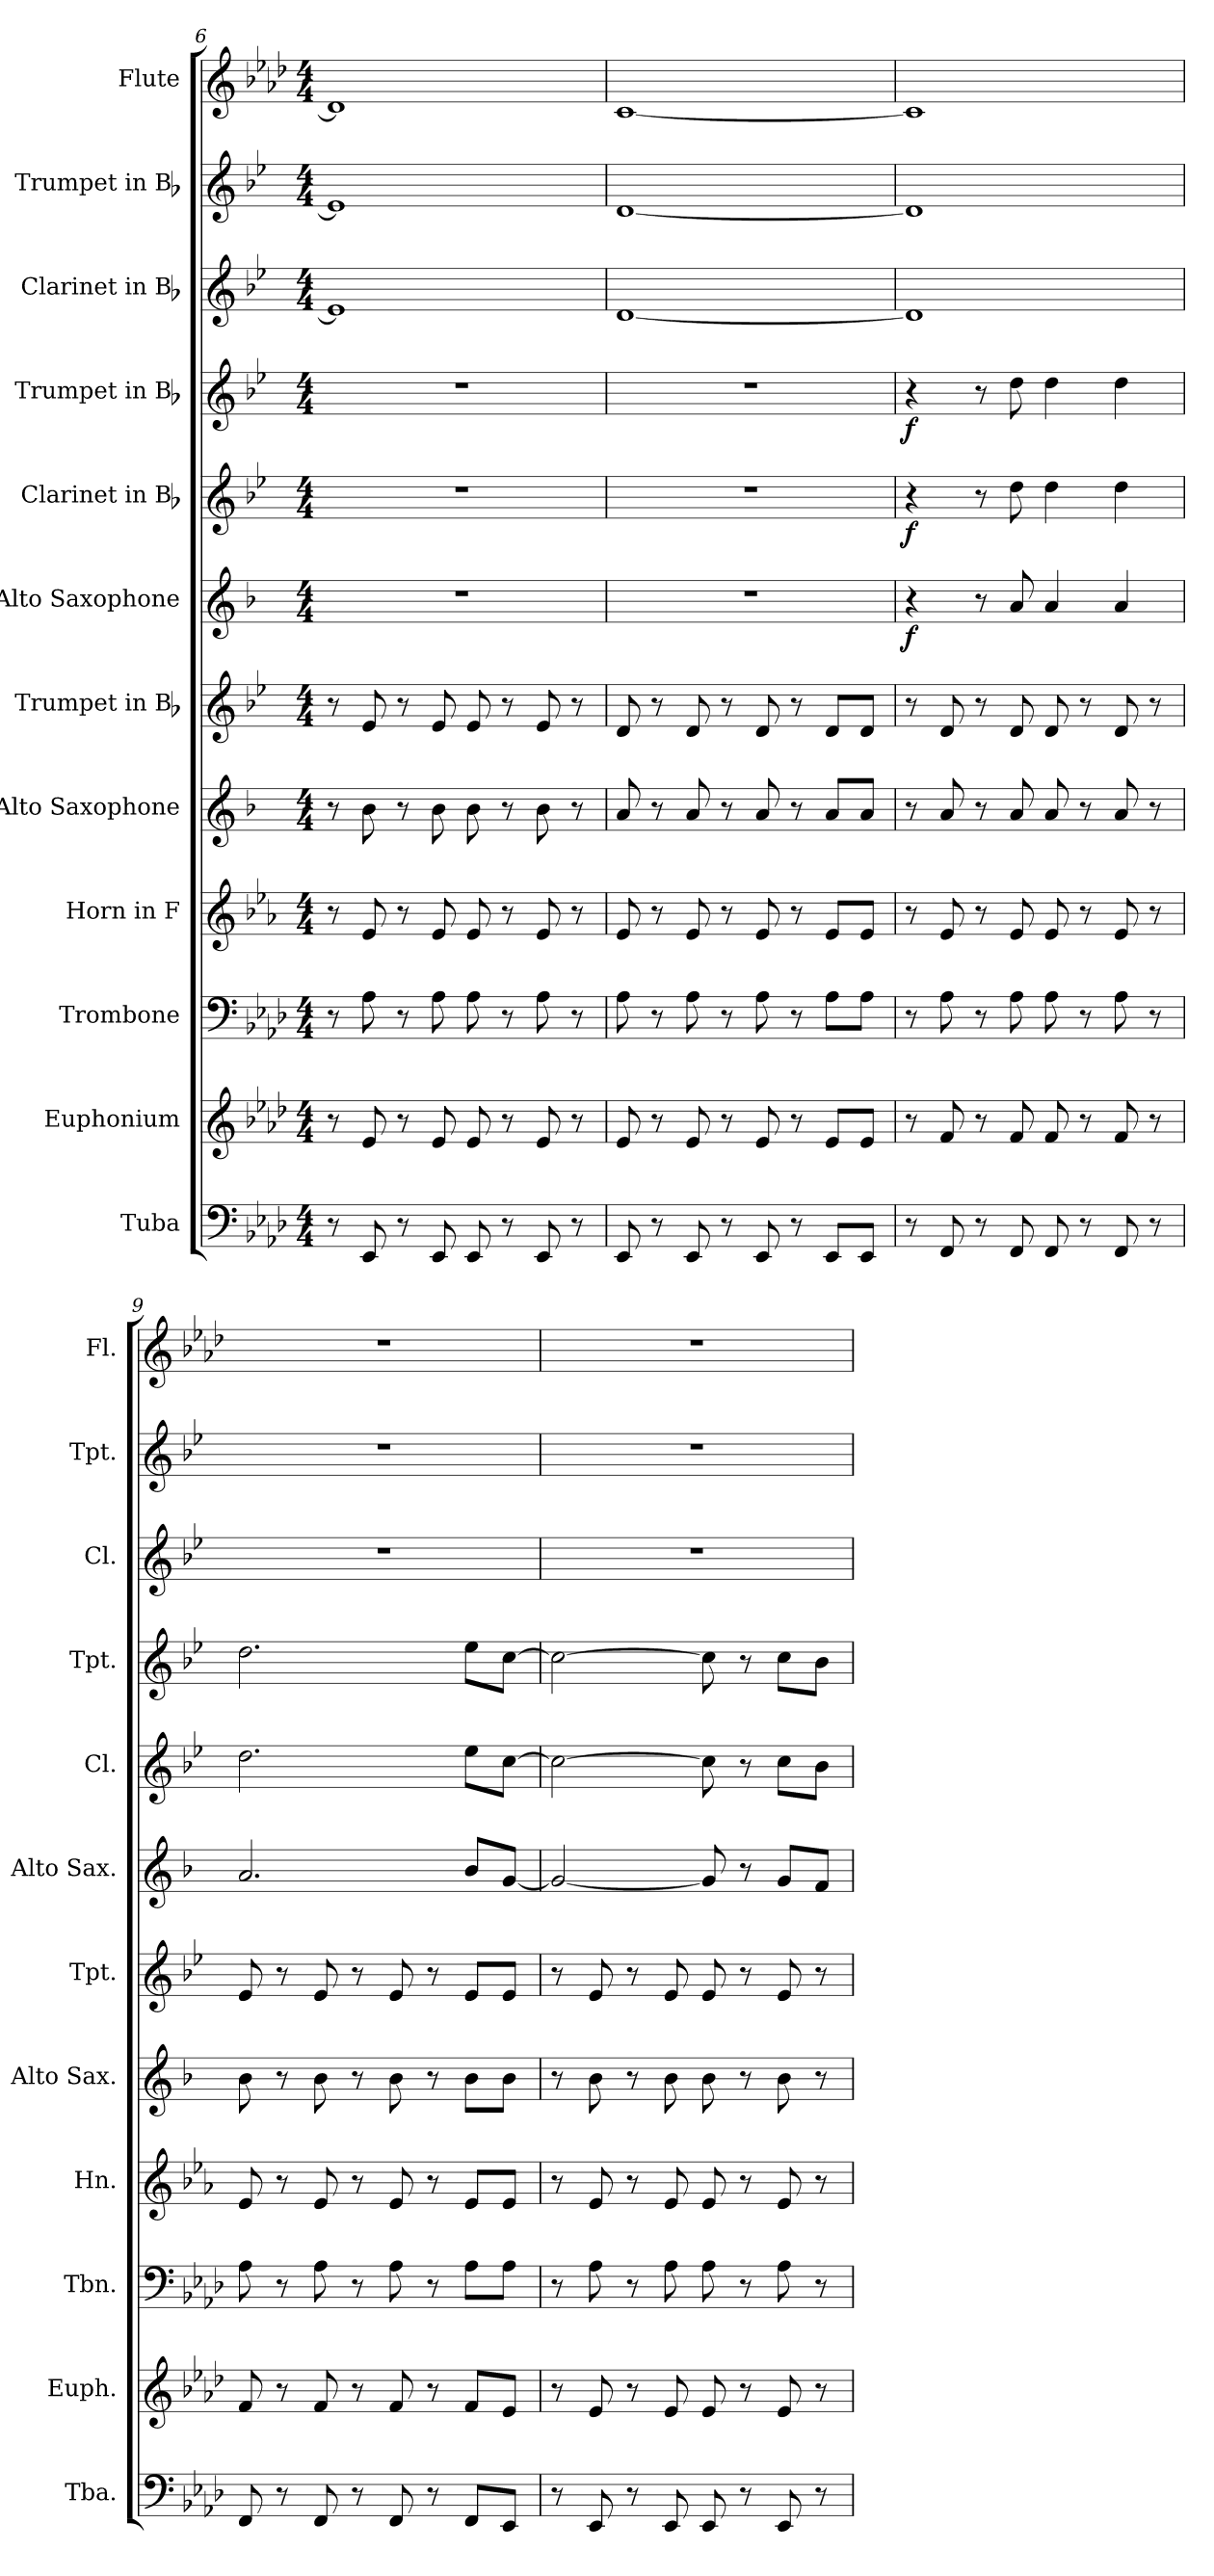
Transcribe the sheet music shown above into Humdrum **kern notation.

**kern	**kern	**kern	**kern	**kern	**kern	**kern	**dynam	**kern	**dynam	**kern	**dynam	**kern	**kern	**kern
*part12	*part11	*part10	*part9	*part8	*part7	*part6	*part6	*part5	*part5	*part4	*part4	*part3	*part2	*part1
*staff12	*staff11	*staff10	*staff9	*staff8	*staff7	*staff6	*staff6	*staff5	*staff5	*staff4	*staff4	*staff3	*staff2	*staff1
*I"Tuba	*I"Euphonium	*I"Trombone	*I"Horn in F	*I"Alto Saxophone	*I"Trumpet in Bb	*I"Alto Saxophone	*	*I"Clarinet in Bb	*	*I"Trumpet in Bb	*	*I"Clarinet in Bb	*I"Trumpet in Bb	*I"Flute
*I'Tba.	*I'Euph.	*I'Tbn.	*I'Hn.	*I'Alto Sax.	*I'Tpt.	*I'Alto Sax.	*	*I'Cl.	*	*I'Tpt.	*	*I'Cl.	*I'Tpt.	*I'Fl.
*clefF4	*clefG2	*clefF4	*clefG2	*clefG2	*clefG2	*clefG2	*	*clefG2	*	*clefG2	*	*clefG2	*clefG2	*clefG2
*	*ITrd8c14	*	*ITrd4c7	*ITrd5c9	*ITrd1c2	*ITrd5c9	*	*ITrd1c2	*	*ITrd1c2	*	*ITrd1c2	*ITrd1c2	*
*k[b-e-a-d-]	*k[b-e-a-d-]	*k[b-e-a-d-]	*k[b-e-a-d-]	*k[b-e-a-d-]	*k[b-e-a-d-]	*k[b-e-a-d-]	*	*k[b-e-a-d-]	*	*k[b-e-a-d-]	*	*k[b-e-a-d-]	*k[b-e-a-d-]	*k[b-e-a-d-]
*f:	*f:	*f:	*f:	*f:	*f:	*f:	*	*f:	*	*f:	*	*f:	*f:	*f:
*M4/4	*M4/4	*M4/4	*M4/4	*M4/4	*M4/4	*M4/4	*	*M4/4	*	*M4/4	*	*M4/4	*M4/4	*M4/4
=6	=6	=6	=6	=6	=6	=6	=6	=6	=6	=6	=6	=6	=6	=6
8r	8r	8r	8r	8r	8r	1r	.	1r	.	1r	.	1d-]	1d-]	1d-]
8EE-/	8E-/	8A-\	8A-/	8d-\	8d-/	.	.	.	.	.	.	.	.	.
8r	8r	8r	8r	8r	8r	.	.	.	.	.	.	.	.	.
8EE-/	8E-/	8A-\	8A-/	8d-\	8d-/	.	.	.	.	.	.	.	.	.
8EE-/	8E-/	8A-\	8A-/	8d-\	8d-/	.	.	.	.	.	.	.	.	.
8r	8r	8r	8r	8r	8r	.	.	.	.	.	.	.	.	.
8EE-/	8E-/	8A-\	8A-/	8d-\	8d-/	.	.	.	.	.	.	.	.	.
8r	8r	8r	8r	8r	8r	.	.	.	.	.	.	.	.	.
!!LO:PB:g=z
=7	=7	=7	=7	=7	=7	=7	=7	=7	=7	=7	=7	=7	=7	=7
8EE-/	8E-/	8A-\	8A-/	8c/	8c/	1r	.	1r	.	1r	.	[1c	[1c	[1c
8r	8r	8r	8r	8r	8r	.	.	.	.	.	.	.	.	.
8EE-/	8E-/	8A-\	8A-/	8c/	8c/	.	.	.	.	.	.	.	.	.
8r	8r	8r	8r	8r	8r	.	.	.	.	.	.	.	.	.
8EE-/	8E-/	8A-\	8A-/	8c/	8c/	.	.	.	.	.	.	.	.	.
8r	8r	8r	8r	8r	8r	.	.	.	.	.	.	.	.	.
8EE-/L	8E-/L	8A-\L	8A-/L	8c/L	8c/L	.	.	.	.	.	.	.	.	.
8EE-/J	8E-/J	8A-\J	8A-/J	8c/J	8c/J	.	.	.	.	.	.	.	.	.
!!LO:PB:g=z
=8	=8	=8	=8	=8	=8	=8	=8	=8	=8	=8	=8	=8	=8	=8
!	!	!	!	!	!	!	!LO:DY:b	!	!LO:DY:b	!	!LO:DY:b	!	!	!
8r	8r	8r	8r	8r	8r	4r	f	4r	f	4r	f	1c]	1c]	1c]
8FF/	8F/	8A-\	8A-/	8c/	8c/	.	.	.	.	.	.	.	.	.
8r	8r	8r	8r	8r	8r	8r	.	8r	.	8r	.	.	.	.
8FF/	8F/	8A-\	8A-/	8c/	8c/	8c/	.	8cc\	.	8cc\	.	.	.	.
8FF/	8F/	8A-\	8A-/	8c/	8c/	4c/	.	4cc\	.	4cc\	.	.	.	.
8r	8r	8r	8r	8r	8r	.	.	.	.	.	.	.	.	.
8FF/	8F/	8A-\	8A-/	8c/	8c/	4c/	.	4cc\	.	4cc\	.	.	.	.
8r	8r	8r	8r	8r	8r	.	.	.	.	.	.	.	.	.
=9	=9	=9	=9	=9	=9	=9	=9	=9	=9	=9	=9	=9	=9	=9
8FF/	8F/	8A-\	8A-/	8d-\	8d-/	2.c/	.	2.cc\	.	2.cc\	.	1r	1r	1r
8r	8r	8r	8r	8r	8r	.	.	.	.	.	.	.	.	.
8FF/	8F/	8A-\	8A-/	8d-\	8d-/	.	.	.	.	.	.	.	.	.
8r	8r	8r	8r	8r	8r	.	.	.	.	.	.	.	.	.
8FF/	8F/	8A-\	8A-/	8d-\	8d-/	.	.	.	.	.	.	.	.	.
8r	8r	8r	8r	8r	8r	.	.	.	.	.	.	.	.	.
8FF/L	8F/L	8A-\L	8A-/L	8d-\L	8d-/L	8d-/L	.	8dd-\L	.	8dd-\L	.	.	.	.
8EE-/J	8E-/J	8A-\J	8A-/J	8d-\J	8d-/J	[8B-/J	.	[8b-\J	.	[8b-\J	.	.	.	.
=10	=10	=10	=10	=10	=10	=10	=10	=10	=10	=10	=10	=10	=10	=10
8r	8r	8r	8r	8r	8r	2B-/_	.	2b-\_	.	2b-\_	.	1r	1r	1r
8EE-/	8E-/	8A-\	8A-/	8d-\	8d-/	.	.	.	.	.	.	.	.	.
8r	8r	8r	8r	8r	8r	.	.	.	.	.	.	.	.	.
8EE-/	8E-/	8A-\	8A-/	8d-\	8d-/	.	.	.	.	.	.	.	.	.
8EE-/	8E-/	8A-\	8A-/	8d-\	8d-/	8B-/]	.	8b-\]	.	8b-\]	.	.	.	.
8r	8r	8r	8r	8r	8r	8r	.	8r	.	8r	.	.	.	.
8EE-/	8E-/	8A-\	8A-/	8d-\	8d-/	8B-/L	.	8b-\L	.	8b-\L	.	.	.	.
8r	8r	8r	8r	8r	8r	8A-/J	.	8a-\J	.	8a-\J	.	.	.	.
=	=	=	=	=	=	=	=	=	=	=	=	=	=	=
*-	*-	*-	*-	*-	*-	*-	*-	*-	*-	*-	*-	*-	*-	*-
